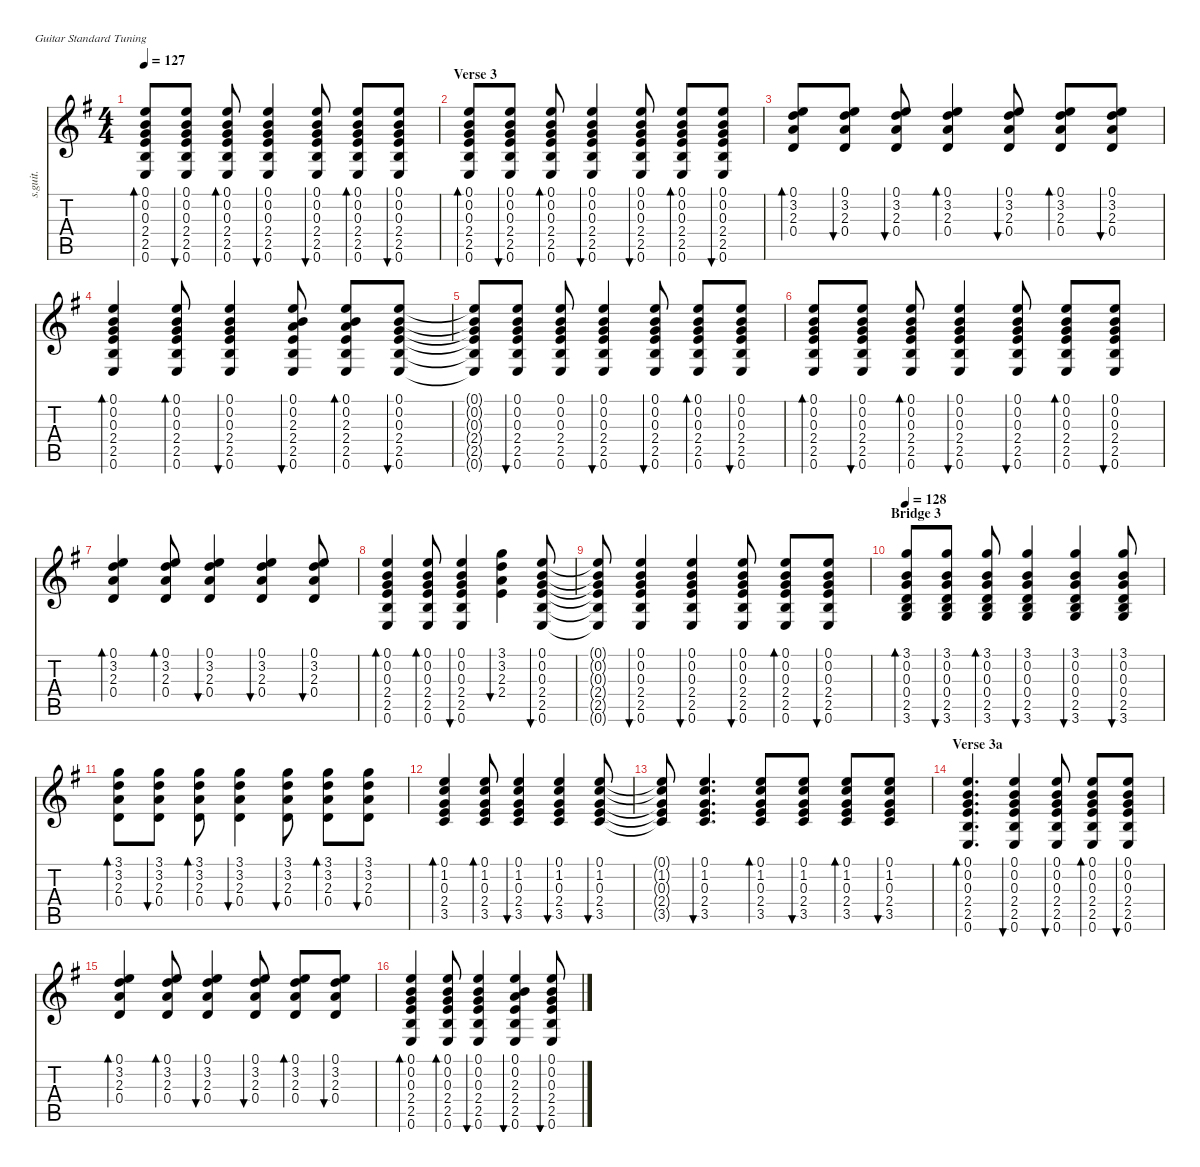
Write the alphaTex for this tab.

\defaultSystemsLayout 4
\hideDynamics
\bracketExtendMode nobrackets
\otherSystemsTrackNameOrientation horizontal
\track ("Gtr.3 Ac." "s.guit.") {defaultSystemsLayout 4 instrument acousticguitarsteel}
\staff {score tabs}
\tuning (E4 B3 G3 D3 A2 E2)
\ts (4 4)
\tempo 127
\clef g2
\ks eminor
(0.1{acc forcenatural} 0.2{acc forcenatural} 0.3{acc forcenatural} 2.4{acc forcenatural} 2.5{acc forcenatural} 0.6{acc forcenatural}).8{bd 60 dy f beam Up} (0.1{acc forcenatural} 0.2{acc forcenatural} 0.3{acc forcenatural} 2.4{acc forcenatural} 2.5{acc forcenatural} 0.6{acc forcenatural}).8{bu 30 beam Up} (0.1{acc forcenatural} 0.2{acc forcenatural} 0.3{acc forcenatural} 2.4{acc forcenatural} 2.5{acc forcenatural} 0.6{acc forcenatural}).8{bd 30 beam Up} (0.1{acc forcenatural} 0.2{acc forcenatural} 0.3{acc forcenatural} 2.4{acc forcenatural} 2.5{acc forcenatural} 0.6{acc forcenatural}).4{bu 30 beam Up} (0.1{acc forcenatural} 0.2{acc forcenatural} 0.3{acc forcenatural} 2.4{acc forcenatural} 2.5{acc forcenatural} 0.6{acc forcenatural}).8{bu 60 beam Up} (0.1{acc forcenatural} 0.2{acc forcenatural} 0.3{acc forcenatural} 2.4{acc forcenatural} 2.5{acc forcenatural} 0.6{acc forcenatural}).8{bd 30 beam Up} (0.1{acc forcenatural} 0.2{acc forcenatural} 0.3{acc forcenatural} 2.4{acc forcenatural} 2.5{acc forcenatural} 0.6{acc forcenatural}).8{bu 30 beam Up} |
\section ("" "Verse 3")
(0.1{acc forcenatural} 0.2{acc forcenatural} 0.3{acc forcenatural} 2.4{acc forcenatural} 2.5{acc forcenatural} 0.6{acc forcenatural}).8{bd 60 beam Up} (0.1{acc forcenatural} 0.2{acc forcenatural} 0.3{acc forcenatural} 2.4{acc forcenatural} 2.5{acc forcenatural} 0.6{acc forcenatural}).8{bu 30 beam Up} (0.1{acc forcenatural} 0.2{acc forcenatural} 0.3{acc forcenatural} 2.4{acc forcenatural} 2.5{acc forcenatural} 0.6{acc forcenatural}).8{bd 30 beam Up} (0.1{acc forcenatural} 0.2{acc forcenatural} 0.3{acc forcenatural} 2.4{acc forcenatural} 2.5{acc forcenatural} 0.6{acc forcenatural}).4{bu 30 beam Up} (0.1{acc forcenatural} 0.2{acc forcenatural} 0.3{acc forcenatural} 2.4{acc forcenatural} 2.5{acc forcenatural} 0.6{acc forcenatural}).8{bu 60 beam Up} (0.1{acc forcenatural} 0.2{acc forcenatural} 0.3{acc forcenatural} 2.4{acc forcenatural} 2.5{acc forcenatural} 0.6{acc forcenatural}).8{bd 30 beam Up} (0.1{acc forcenatural} 0.2{acc forcenatural} 0.3{acc forcenatural} 2.4{acc forcenatural} 2.5{acc forcenatural} 0.6{acc forcenatural}).8{bu 30 beam Up} |
(0.1{acc forcenatural} 3.2{acc forcenatural} 2.3{acc forcenatural} 0.4{acc forcenatural}).8{bd 30 beam Up} (0.1{acc forcenatural} 3.2{acc forcenatural} 2.3{acc forcenatural} 0.4{acc forcenatural}).8{bu 60 beam Up} (0.1{acc forcenatural} 3.2{acc forcenatural} 2.3{acc forcenatural} 0.4{acc forcenatural}).8{bu 60 beam Up} (0.1{acc forcenatural} 3.2{acc forcenatural} 2.3{acc forcenatural} 0.4{acc forcenatural}).4{bd 60 beam Up} (0.1{acc forcenatural} 3.2{acc forcenatural} 2.3{acc forcenatural} 0.4{acc forcenatural}).8{bu 30 beam Up} (0.1{acc forcenatural} 3.2{acc forcenatural} 2.3{acc forcenatural} 0.4{acc forcenatural}).8{bd 30 beam Up} (0.1{acc forcenatural} 3.2{acc forcenatural} 2.3{acc forcenatural} 0.4{acc forcenatural}).8{bu 30 beam Up} |
(0.1{acc forcenatural} 0.2{acc forcenatural} 0.3{acc forcenatural} 2.4{acc forcenatural} 2.5{acc forcenatural} 0.6{acc forcenatural}).4{bd 60 beam Up} (0.1{acc forcenatural} 0.2{acc forcenatural} 0.3{acc forcenatural} 2.4{acc forcenatural} 2.5{acc forcenatural} 0.6{acc forcenatural}).8{bd 30 beam Up} (0.1{acc forcenatural} 0.2{acc forcenatural} 0.3{acc forcenatural} 2.4{acc forcenatural} 2.5{acc forcenatural} 0.6{acc forcenatural}).4{bu 30 beam Up} (0.1{acc forcenatural} 0.2{acc forcenatural} 2.3{acc forcenatural} 2.4{acc forcenatural} 2.5{acc forcenatural} 0.6{acc forcenatural}).8{bu 60 beam Up} (0.1{acc forcenatural} 0.2{acc forcenatural} 2.3{acc forcenatural} 2.4{acc forcenatural} 2.5{acc forcenatural} 0.6{acc forcenatural}).8{bd 60 beam Up} (0.1{acc forcenatural} 0.2{acc forcenatural} 0.3{acc forcenatural} 2.4{acc forcenatural} 2.5{acc forcenatural} 0.6{acc forcenatural}).8{bu 60 beam Up} |
(0.1{t acc forcenatural} 0.2{t acc forcenatural} 0.3{t acc forcenatural} 2.4{t acc forcenatural} 2.5{t acc forcenatural} 0.6{t acc forcenatural}).8{beam Up} (0.1{acc forcenatural} 0.2{acc forcenatural} 0.3{acc forcenatural} 2.4{acc forcenatural} 2.5{acc forcenatural} 0.6{acc forcenatural}).8{bu 30 beam Up} (0.1{acc forcenatural} 0.2{acc forcenatural} 0.3{acc forcenatural} 2.4{acc forcenatural} 2.5{acc forcenatural} 0.6{acc forcenatural}).8{beam Up} (0.1{acc forcenatural} 0.2{acc forcenatural} 0.3{acc forcenatural} 2.4{acc forcenatural} 2.5{acc forcenatural} 0.6{acc forcenatural}).4{bu 30 beam Up} (0.1{acc forcenatural} 0.2{acc forcenatural} 0.3{acc forcenatural} 2.4{acc forcenatural} 2.5{acc forcenatural} 0.6{acc forcenatural}).8{bu 60 beam Up} (0.1{acc forcenatural} 0.2{acc forcenatural} 0.3{acc forcenatural} 2.4{acc forcenatural} 2.5{acc forcenatural} 0.6{acc forcenatural}).8{bd 30 beam Up} (0.1{acc forcenatural} 0.2{acc forcenatural} 0.3{acc forcenatural} 2.4{acc forcenatural} 2.5{acc forcenatural} 0.6{acc forcenatural}).8{bu 30 beam Up} |
(0.1{acc forcenatural} 0.2{acc forcenatural} 0.3{acc forcenatural} 2.4{acc forcenatural} 2.5{acc forcenatural} 0.6{acc forcenatural}).8{bd 60 beam Up} (0.1{acc forcenatural} 0.2{acc forcenatural} 0.3{acc forcenatural} 2.4{acc forcenatural} 2.5{acc forcenatural} 0.6{acc forcenatural}).8{bu 30 beam Up} (0.1{acc forcenatural} 0.2{acc forcenatural} 0.3{acc forcenatural} 2.4{acc forcenatural} 2.5{acc forcenatural} 0.6{acc forcenatural}).8{bd 60 beam Up} (0.1{acc forcenatural} 0.2{acc forcenatural} 0.3{acc forcenatural} 2.4{acc forcenatural} 2.5{acc forcenatural} 0.6{acc forcenatural}).4{bu 30 beam Up} (0.1{acc forcenatural} 0.2{acc forcenatural} 0.3{acc forcenatural} 2.4{acc forcenatural} 2.5{acc forcenatural} 0.6{acc forcenatural}).8{bu 60 beam Up} (0.1{acc forcenatural} 0.2{acc forcenatural} 0.3{acc forcenatural} 2.4{acc forcenatural} 2.5{acc forcenatural} 0.6{acc forcenatural}).8{bd 30 beam Up} (0.1{acc forcenatural} 0.2{acc forcenatural} 0.3{acc forcenatural} 2.4{acc forcenatural} 2.5{acc forcenatural} 0.6{acc forcenatural}).8{bu 30 beam Up} |
(0.1{acc forcenatural} 3.2{acc forcenatural} 2.3{acc forcenatural} 0.4{acc forcenatural}).4{bd 30 beam Up} (0.1{acc forcenatural} 3.2{acc forcenatural} 2.3{acc forcenatural} 0.4{acc forcenatural}).8{bd 60 beam Up} (0.1{acc forcenatural} 3.2{acc forcenatural} 2.3{acc forcenatural} 0.4{acc forcenatural}).4{bu 60 beam Up} (0.1{acc forcenatural} 3.2{acc forcenatural} 2.3{acc forcenatural} 0.4{acc forcenatural}).4{bu 60 beam Up} (0.1{acc forcenatural} 3.2{acc forcenatural} 2.3{acc forcenatural} 0.4{acc forcenatural}).8{bu 30 beam Up} |
(0.1{acc forcenatural} 0.2{acc forcenatural} 0.3{acc forcenatural} 2.4{acc forcenatural} 2.5{acc forcenatural} 0.6{acc forcenatural}).4{bd 60 beam Up} (0.1{acc forcenatural} 0.2{acc forcenatural} 0.3{acc forcenatural} 2.4{acc forcenatural} 2.5{acc forcenatural} 0.6{acc forcenatural}).8{bd 30 beam Up} (0.1{acc forcenatural} 0.2{acc forcenatural} 0.3{acc forcenatural} 2.4{acc forcenatural} 2.5{acc forcenatural} 0.6{acc forcenatural}).4{bu 30 beam Up} (3.1{acc forcenatural} 3.2{acc forcenatural} 2.3{acc forcenatural} 2.4{acc forcenatural}).4{bu 60 dy ff beam Down} (0.1{acc forcenatural} 0.2{acc forcenatural} 0.3{acc forcenatural} 2.4{acc forcenatural} 2.5{acc forcenatural} 0.6{acc forcenatural}).8{bu 60 dy f beam Up} |
(0.1{t acc forcenatural} 0.2{t acc forcenatural} 0.3{t acc forcenatural} 2.4{t acc forcenatural} 2.5{t acc forcenatural} 0.6{t acc forcenatural}).8{beam Up} (0.1{acc forcenatural} 0.2{acc forcenatural} 0.3{acc forcenatural} 2.4{acc forcenatural} 2.5{acc forcenatural} 0.6{acc forcenatural}).4{bu 30 beam Up} (0.1{acc forcenatural} 0.2{acc forcenatural} 0.3{acc forcenatural} 2.4{acc forcenatural} 2.5{acc forcenatural} 0.6{acc forcenatural}).4{bu 30 beam Up} (0.1{acc forcenatural} 0.2{acc forcenatural} 0.3{acc forcenatural} 2.4{acc forcenatural} 2.5{acc forcenatural} 0.6{acc forcenatural}).8{bu 60 beam Up} (0.1{acc forcenatural} 0.2{acc forcenatural} 0.3{acc forcenatural} 2.4{acc forcenatural} 2.5{acc forcenatural} 0.6{acc forcenatural}).8{bd 30 beam Up} (0.1{acc forcenatural} 0.2{acc forcenatural} 0.3{acc forcenatural} 2.4{acc forcenatural} 2.5{acc forcenatural} 0.6{acc forcenatural}).8{bu 30 beam Up} |
\section ("" "Bridge 3")
\tempo 128
(3.1{acc forcenatural} 0.2{acc forcenatural} 0.3{acc forcenatural} 0.4{acc forcenatural} 2.5{acc forcenatural} 3.6{acc forcenatural}).8{bd 60 beam Up} (3.1{acc forcenatural} 0.2{acc forcenatural} 0.3{acc forcenatural} 0.4{acc forcenatural} 2.5{acc forcenatural} 3.6{acc forcenatural}).8{bu 30 beam Up} (3.1{acc forcenatural} 0.2{acc forcenatural} 0.3{acc forcenatural} 0.4{acc forcenatural} 2.5{acc forcenatural} 3.6{acc forcenatural}).8{bd 30 beam Up} (3.1{acc forcenatural} 0.2{acc forcenatural} 0.3{acc forcenatural} 0.4{acc forcenatural} 2.5{acc forcenatural} 3.6{acc forcenatural}).4{bu 30 beam Up} (3.1{acc forcenatural} 0.2{acc forcenatural} 0.3{acc forcenatural} 0.4{acc forcenatural} 2.5{acc forcenatural} 3.6{acc forcenatural}).4{bu 30 beam Up} (3.1{acc forcenatural} 0.2{acc forcenatural} 0.3{acc forcenatural} 0.4{acc forcenatural} 2.5{acc forcenatural} 3.6{acc forcenatural}).8{bu 30 beam Up} |
(3.1{acc forcenatural} 3.2{acc forcenatural} 2.3{acc forcenatural} 0.4{acc forcenatural}).8{bd 60 beam Down} (3.1{acc forcenatural} 3.2{acc forcenatural} 2.3{acc forcenatural} 0.4{acc forcenatural}).8{bu 30 beam Down} (3.1{acc forcenatural} 3.2{acc forcenatural} 2.3{acc forcenatural} 0.4{acc forcenatural}).8{bd 30 beam Down} (3.1{acc forcenatural} 3.2{acc forcenatural} 2.3{acc forcenatural} 0.4{acc forcenatural}).4{bu 30 beam Down} (3.1{acc forcenatural} 3.2{acc forcenatural} 2.3{acc forcenatural} 0.4{acc forcenatural}).8{bu 60 beam Down} (3.1{acc forcenatural} 3.2{acc forcenatural} 2.3{acc forcenatural} 0.4{acc forcenatural}).8{bd 30 beam Down} (3.1{acc forcenatural} 3.2{acc forcenatural} 2.3{acc forcenatural} 0.4{acc forcenatural}).8{bu 30 beam Down} |
(0.1{acc forcenatural} 1.2{acc forcenatural} 0.3{acc forcenatural} 2.4{acc forcenatural} 3.5{acc forcenatural}).4{bd 60 beam Up} (0.1{acc forcenatural} 1.2{acc forcenatural} 0.3{acc forcenatural} 2.4{acc forcenatural} 3.5{acc forcenatural}).8{bd 30 beam Up} (0.1{acc forcenatural} 1.2{acc forcenatural} 0.3{acc forcenatural} 2.4{acc forcenatural} 3.5{acc forcenatural}).4{bu 30 beam Up} (0.1{acc forcenatural} 1.2{acc forcenatural} 0.3{acc forcenatural} 2.4{acc forcenatural} 3.5{acc forcenatural}).4{bu 30 beam Up} (0.1{acc forcenatural} 1.2{acc forcenatural} 0.3{acc forcenatural} 2.4{acc forcenatural} 3.5{acc forcenatural}).8{bu 60 beam Up} |
(0.1{t acc forcenatural} 1.2{t acc forcenatural} 0.3{t acc forcenatural} 2.4{t acc forcenatural} 3.5{t acc forcenatural}).8{beam Up} (0.1{acc forcenatural} 1.2{acc forcenatural} 0.3{acc forcenatural} 2.4{acc forcenatural} 3.5{acc forcenatural}).4{d bu 30 beam Up} (0.1{acc forcenatural} 1.2{acc forcenatural} 0.3{acc forcenatural} 2.4{acc forcenatural} 3.5{acc forcenatural}).8{bd 30 beam Up} (0.1{acc forcenatural} 1.2{acc forcenatural} 0.3{acc forcenatural} 2.4{acc forcenatural} 3.5{acc forcenatural}).8{bu 30 beam Up} (0.1{acc forcenatural} 1.2{acc forcenatural} 0.3{acc forcenatural} 2.4{acc forcenatural} 3.5{acc forcenatural}).8{bd 30 beam Up} (0.1{acc forcenatural} 1.2{acc forcenatural} 0.3{acc forcenatural} 2.4{acc forcenatural} 3.5{acc forcenatural}).8{bu 30 beam Up} |
\section ("" "Verse 3a")
(0.1{acc forcenatural} 0.2{acc forcenatural} 0.3{acc forcenatural} 2.4{acc forcenatural} 2.5{acc forcenatural} 0.6{acc forcenatural}).4{d bd 60 beam Up} (0.1{acc forcenatural} 0.2{acc forcenatural} 0.3{acc forcenatural} 2.4{acc forcenatural} 2.5{acc forcenatural} 0.6{acc forcenatural}).4{bu 30 beam Up} (0.1{acc forcenatural} 0.2{acc forcenatural} 0.3{acc forcenatural} 2.4{acc forcenatural} 2.5{acc forcenatural} 0.6{acc forcenatural}).8{bu 60 beam Up} (0.1{acc forcenatural} 0.2{acc forcenatural} 0.3{acc forcenatural} 2.4{acc forcenatural} 2.5{acc forcenatural} 0.6{acc forcenatural}).8{bd 30 beam Up} (0.1{acc forcenatural} 0.2{acc forcenatural} 0.3{acc forcenatural} 2.4{acc forcenatural} 2.5{acc forcenatural} 0.6{acc forcenatural}).8{bu 30 beam Up} |
(0.1{acc forcenatural} 3.2{acc forcenatural} 2.3{acc forcenatural} 0.4{acc forcenatural}).4{bd 30 beam Up} (0.1{acc forcenatural} 3.2{acc forcenatural} 2.3{acc forcenatural} 0.4{acc forcenatural}).8{bd 60 beam Up} (0.1{acc forcenatural} 3.2{acc forcenatural} 2.3{acc forcenatural} 0.4{acc forcenatural}).4{bu 60 beam Up} (0.1{acc forcenatural} 3.2{acc forcenatural} 2.3{acc forcenatural} 0.4{acc forcenatural}).8{bu 60 beam Up} (0.1{acc forcenatural} 3.2{acc forcenatural} 2.3{acc forcenatural} 0.4{acc forcenatural}).8{bd 30 beam Up} (0.1{acc forcenatural} 3.2{acc forcenatural} 2.3{acc forcenatural} 0.4{acc forcenatural}).8{bu 30 beam Up} |
(0.1{acc forcenatural} 0.2{acc forcenatural} 0.3{acc forcenatural} 2.4{acc forcenatural} 2.5{acc forcenatural} 0.6{acc forcenatural}).4{bd 60 beam Up} (0.1{acc forcenatural} 0.2{acc forcenatural} 0.3{acc forcenatural} 2.4{acc forcenatural} 2.5{acc forcenatural} 0.6{acc forcenatural}).8{bd 30 beam Up} (0.1{acc forcenatural} 0.2{acc forcenatural} 0.3{acc forcenatural} 2.4{acc forcenatural} 2.5{acc forcenatural} 0.6{acc forcenatural}).4{bu 30 beam Up} (0.1{acc forcenatural} 0.2{acc forcenatural} 2.3{acc forcenatural} 2.4{acc forcenatural} 2.5{acc forcenatural} 0.6{acc forcenatural}).4{bu 60 beam Up} (0.1{acc forcenatural} 0.2{acc forcenatural} 0.3{acc forcenatural} 2.4{acc forcenatural} 2.5{acc forcenatural} 0.6{acc forcenatural}).8{bu 60 beam Up}
